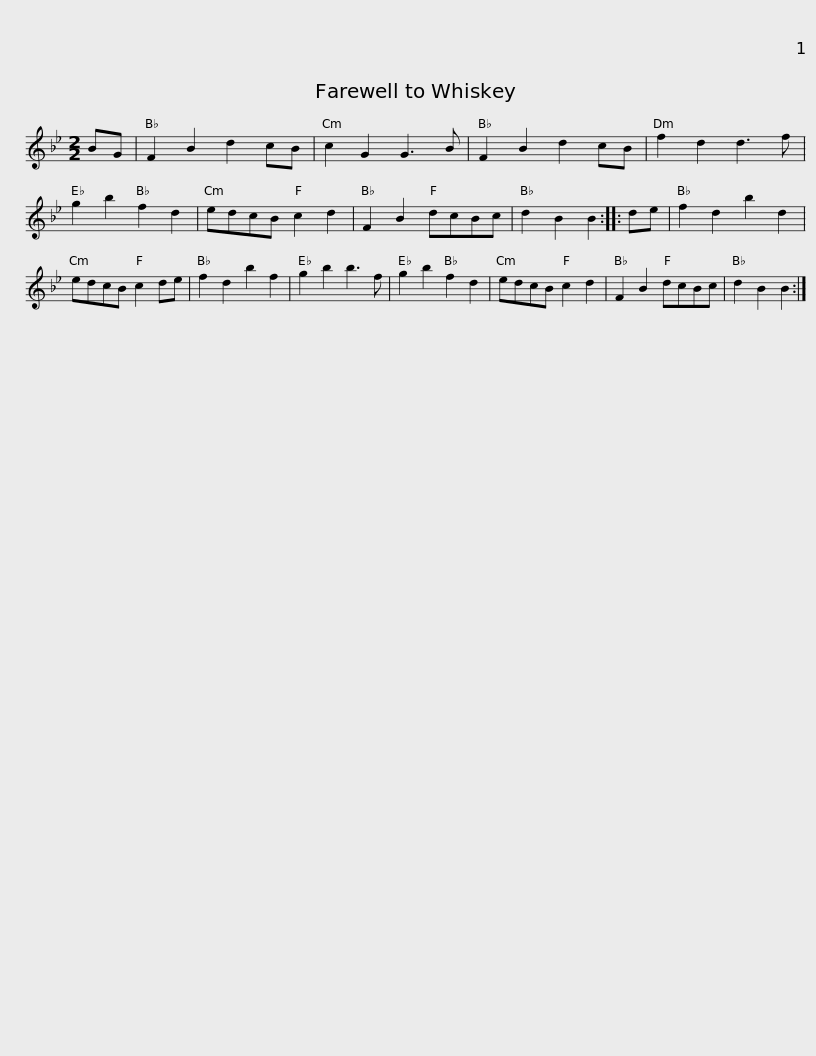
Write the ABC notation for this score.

X:1
L:1/8
M:2/2
I:linebreak $
K:Bb
V:1 treble
V:1
 BG | F2 B2 d2 cB | c2 G2 G3 B | F2 B2 d2 cB | f2 d2 d3 f | %5
 g2 b2 f2 d2 | edcB c2 d2 | F2 B2 dcBc | d2 B2 B2 ::$ de | %10
 f2 d2 b2 d2 | edcB c2 de | f2 d2 b2 f2 | g2 b2 b3 f | g2 b2 f2 d2 | %15
 edcB c2 d2 | F2 B2 dcBc |$ d2 B2 B2 :| %18
